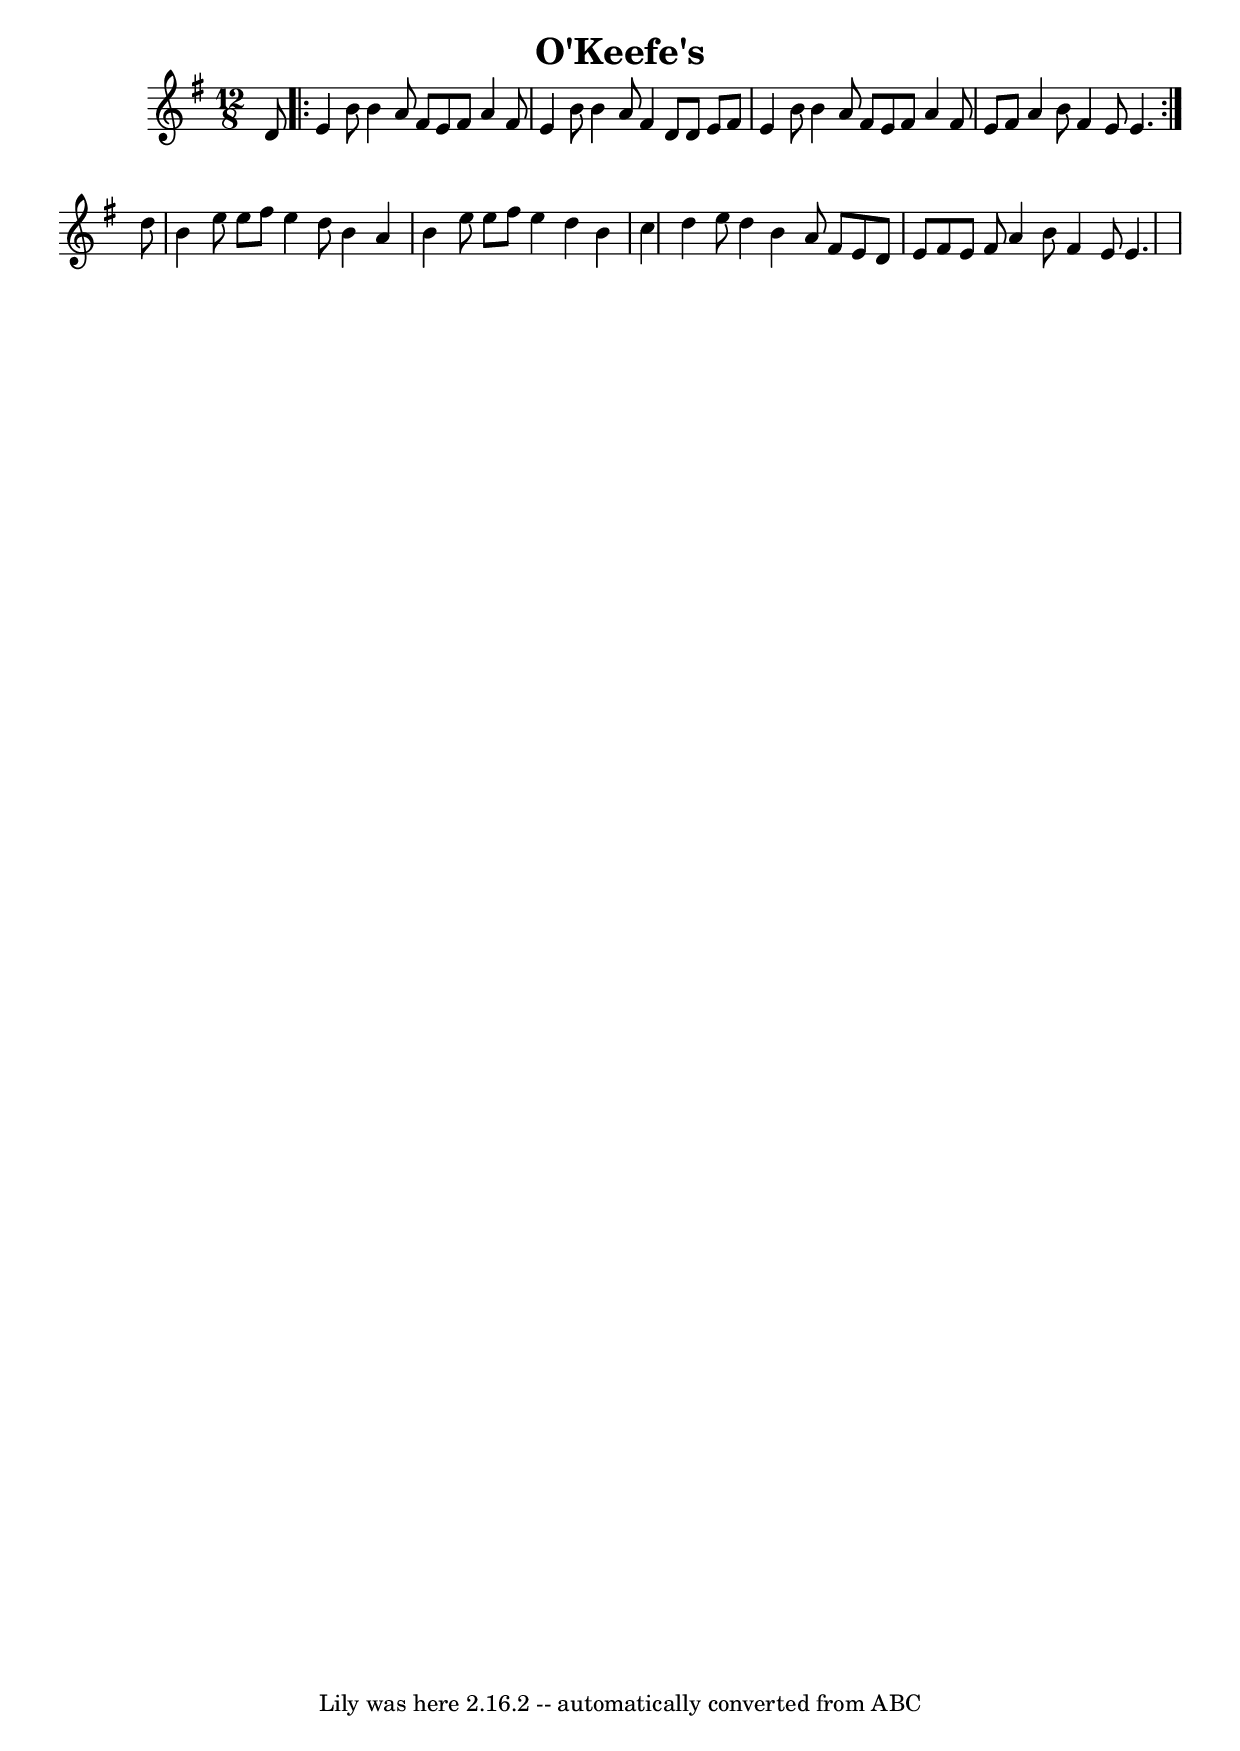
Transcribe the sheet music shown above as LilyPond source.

\version "2.7.40"
\language "english"

\header {
    crossRefNumber = "3"
    footnotes = ""
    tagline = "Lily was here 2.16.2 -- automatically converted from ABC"
    title = "O'Keefe's"
}
voicedefault =  {

\time 12/8
\key g \major

 \partial 8
 d'8 |
 \repeat volta 2 {
 e'4 b'8 b'4 a'8 fs'8[ e'8 fs'8] a'4  fs'8 |
 e'4 b'8 b'4 a'8 fs'4 d'8[d'8]  e'8 fs'8 |
 e'4 b'8 b'4 a'8 fs'8 e'8 fs'8 a'4 fs'8 |
 e'8 fs'8 a'4 b'8 fs'4 e'8 e'4.
 }

 d''8 |
 b'4 e''8 e''8 fs''8 e''4 d''8 b'4 a'4 \bar "|"
 b'4 e''8 e''8 fs''8 e''4 d''4 b'4 \bar "|"
 c''4 d''4 e''8 d''4 b'4 a'8 fs'8 e'8 d'8 \bar "|"
 e'8 fs'8 e'8 fs'8 a'4 b'8 fs'4 e'8 e'4. \bar "|"
}

\score{
 <<

 \context Staff="default"
 {
 \voicedefault
 }

 >>
 \layout {
 }
 \midi {}
}
